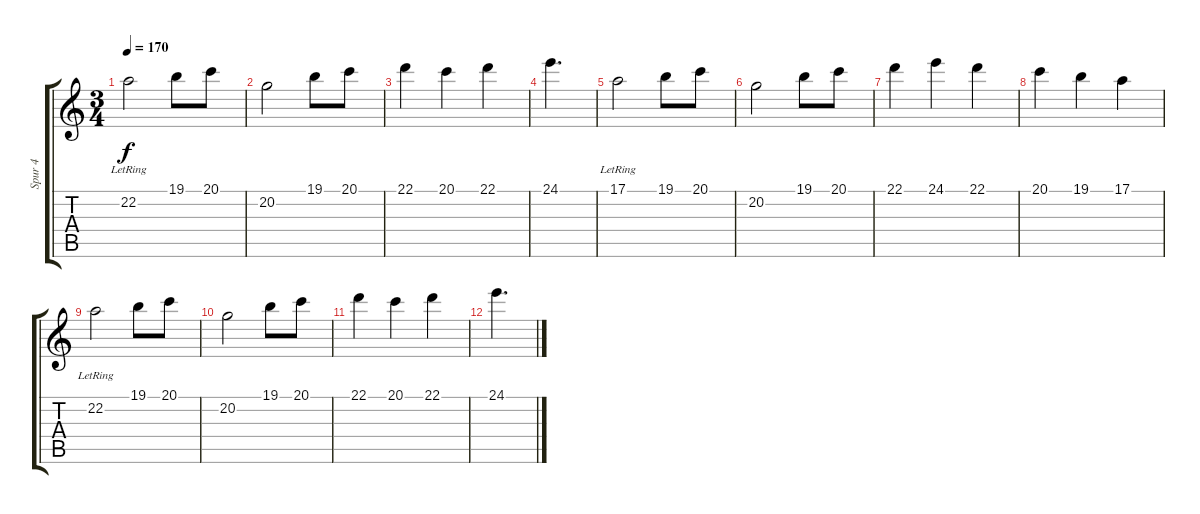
\track ("Spur 4" "Spur 4") {instrument flute}
\staff {score tabs}
\tuning (E4 B3 G3 D3 A2 E2) {hide}
\ts (3 4)
\tempo 170
\clef g2
\ks c
22.2{lr}.2{dy f} 19.1.8 20.1.8 |
20.2.2 19.1.8 20.1.8 |
22.1.4 20.1.4 22.1.4 |
24.1.4{d} |
17.1{lr}.2 19.1.8 20.1.8 |
20.2.2 19.1.8 20.1.8 |
22.1.4 24.1.4 22.1.4 |
20.1.4 19.1.4 17.1.4 |
22.2{lr}.2 19.1.8 20.1.8 |
20.2.2 19.1.8 20.1.8 |
22.1.4 20.1.4 22.1.4 |
24.1.4{d}
